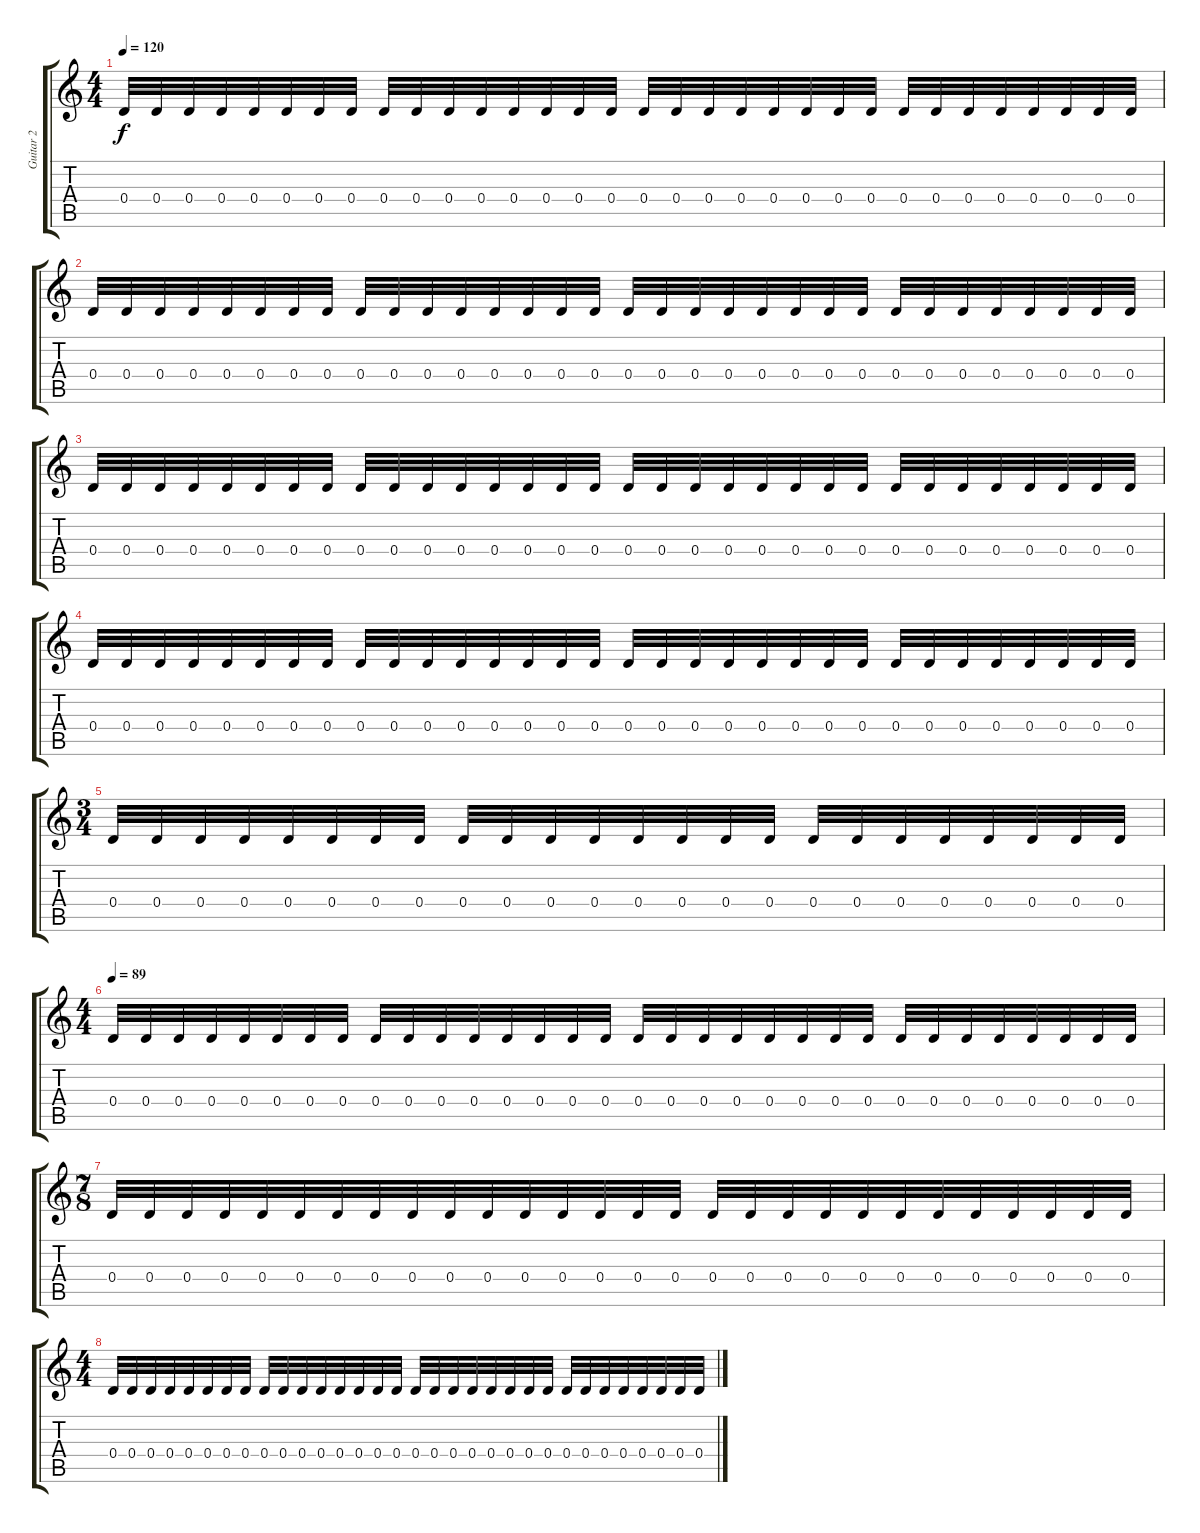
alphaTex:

\track ("Guitar 2" "Guitar 2") {instrument distortionguitar}
\staff {score tabs}
\tuning (E4 B3 G3 D3 A2 D2) {hide}
\ts (4 4)
\tempo 120
\clef g2
\ks c
0.4.32{dy f volume 1 instrument distortionguitar} 0.4.32{volume 11} 0.4.32 0.4.32 0.4.32 0.4.32 0.4.32 0.4.32 0.4.32 0.4.32 0.4.32 0.4.32 0.4.32 0.4.32 0.4.32 0.4.32 0.4.32 0.4.32 0.4.32 0.4.32 0.4.32 0.4.32 0.4.32 0.4.32 0.4.32 0.4.32 0.4.32 0.4.32 0.4.32 0.4.32 0.4.32 0.4.32 |
0.4.32 0.4.32 0.4.32 0.4.32 0.4.32 0.4.32 0.4.32 0.4.32 0.4.32 0.4.32 0.4.32 0.4.32 0.4.32 0.4.32 0.4.32 0.4.32 0.4.32 0.4.32 0.4.32 0.4.32 0.4.32 0.4.32 0.4.32 0.4.32 0.4.32 0.4.32 0.4.32 0.4.32 0.4.32 0.4.32 0.4.32 0.4.32 |
0.4.32 0.4.32 0.4.32 0.4.32 0.4.32 0.4.32 0.4.32 0.4.32 0.4.32 0.4.32 0.4.32 0.4.32 0.4.32 0.4.32 0.4.32 0.4.32 0.4.32 0.4.32 0.4.32 0.4.32 0.4.32 0.4.32 0.4.32 0.4.32 0.4.32 0.4.32 0.4.32 0.4.32 0.4.32 0.4.32 0.4.32 0.4.32 |
0.4.32 0.4.32 0.4.32 0.4.32 0.4.32 0.4.32 0.4.32 0.4.32 0.4.32 0.4.32 0.4.32 0.4.32 0.4.32 0.4.32 0.4.32 0.4.32 0.4.32 0.4.32 0.4.32 0.4.32 0.4.32 0.4.32 0.4.32 0.4.32 0.4.32 0.4.32 0.4.32 0.4.32 0.4.32 0.4.32 0.4.32 0.4.32 |
\ts (3 4)
0.4.32 0.4.32 0.4.32 0.4.32 0.4.32 0.4.32 0.4.32 0.4.32 0.4.32 0.4.32 0.4.32 0.4.32 0.4.32 0.4.32 0.4.32 0.4.32 0.4.32 0.4.32 0.4.32 0.4.32 0.4.32 0.4.32 0.4.32 0.4.32 |
\ts (4 4)
\tempo 89
0.4.32 0.4.32 0.4.32 0.4.32 0.4.32 0.4.32 0.4.32 0.4.32 0.4.32 0.4.32 0.4.32 0.4.32 0.4.32 0.4.32 0.4.32 0.4.32 0.4.32 0.4.32 0.4.32 0.4.32 0.4.32 0.4.32 0.4.32 0.4.32 0.4.32 0.4.32 0.4.32 0.4.32 0.4.32 0.4.32 0.4.32 0.4.32 |
\ts (7 8)
0.4.32 0.4.32 0.4.32 0.4.32 0.4.32 0.4.32 0.4.32 0.4.32 0.4.32 0.4.32 0.4.32 0.4.32 0.4.32 0.4.32 0.4.32 0.4.32 0.4.32 0.4.32 0.4.32 0.4.32 0.4.32 0.4.32 0.4.32 0.4.32 0.4.32 0.4.32 0.4.32 0.4.32 |
\ts (4 4)
0.4.32 0.4.32 0.4.32 0.4.32 0.4.32 0.4.32 0.4.32 0.4.32 0.4.32 0.4.32 0.4.32 0.4.32 0.4.32 0.4.32 0.4.32 0.4.32 0.4.32 0.4.32 0.4.32 0.4.32 0.4.32 0.4.32 0.4.32 0.4.32 0.4.32 0.4.32 0.4.32 0.4.32 0.4.32 0.4.32 0.4.32 0.4.32
